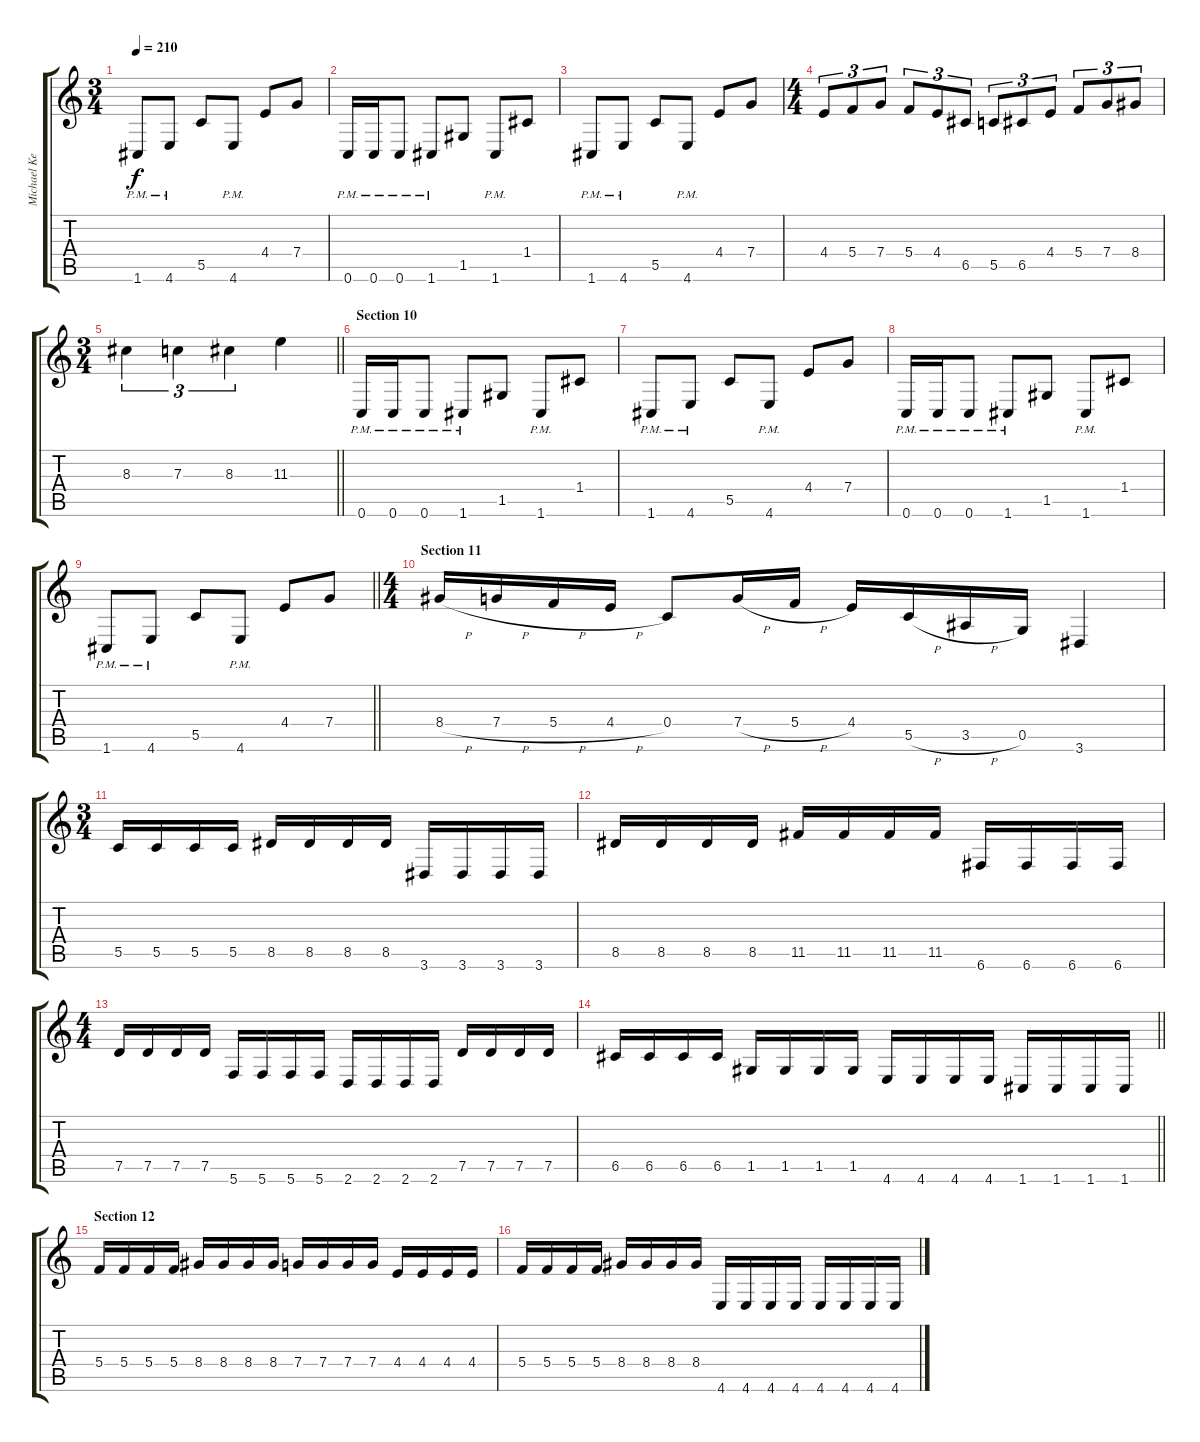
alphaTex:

\track ("Michael Keene - guitar" "Michael Ke") {instrument distortionguitar}
\staff {score tabs}
\tuning (D4 A3 F3 C3 G2 C2) {hide}
\ts (3 4)
\tempo 210
\clef g2
\ks c
1.6{pm}.8{dy f} 4.6{pm}.8 5.5.8 4.6{pm}.8 4.4.8 7.4.8 |
0.6{pm}.16 0.6{pm}.16 0.6{pm}.8 1.6{pm}.8 1.5.8 1.6{pm}.8 1.4.8 |
1.6{pm}.8 4.6{pm}.8 5.5.8 4.6{pm}.8 4.4.8 7.4.8 |
\ts (4 4)
4.4.8{tu (3 2)} 5.4.8{tu (3 2)} 7.4.8{tu (3 2)} 5.4.8{tu (3 2)} 4.4.8{tu (3 2)} 6.5.8{tu (3 2)} 5.5.8{tu (3 2)} 6.5.8{tu (3 2)} 4.4.8{tu (3 2)} 5.4.8{tu (3 2)} 7.4.8{tu (3 2)} 8.4.8{tu (3 2)} |
\ts (3 4)
\barLineRight lightlight
8.3.4{tu (3 2)} 7.3.4{tu (3 2)} 8.3.4{tu (3 2)} 11.3.4 |
\section ("" "Section 10")
0.6{pm}.16 0.6{pm}.16 0.6{pm}.8 1.6{pm}.8 1.5.8 1.6{pm}.8 1.4.8 |
1.6{pm}.8 4.6{pm}.8 5.5.8 4.6{pm}.8 4.4.8 7.4.8 |
0.6{pm}.16 0.6{pm}.16 0.6{pm}.8 1.6{pm}.8 1.5.8 1.6{pm}.8 1.4.8 |
\barLineRight lightlight
1.6{pm}.8 4.6{pm}.8 5.5.8 4.6{pm}.8 4.4.8 7.4.8 |
\ts (4 4)
\section ("" "Section 11")
8.4{h}.16 7.4{h}.16 5.4{h}.16 4.4{h}.16 0.4.8 7.4{h}.16 5.4{h}.16 4.4.16 5.5{h}.16 3.5{h}.16 0.5.16 3.6.4 |
\ts (3 4)
5.5.16 5.5.16 5.5.16 5.5.16 8.5.16 8.5.16 8.5.16 8.5.16 3.6.16 3.6.16 3.6.16 3.6.16 |
8.5.16 8.5.16 8.5.16 8.5.16 11.5.16 11.5.16 11.5.16 11.5.16 6.6.16 6.6.16 6.6.16 6.6.16 |
\ts (4 4)
7.5.16 7.5.16 7.5.16 7.5.16 5.6.16 5.6.16 5.6.16 5.6.16 2.6.16 2.6.16 2.6.16 2.6.16 7.5.16 7.5.16 7.5.16 7.5.16 |
\barLineRight lightlight
6.5.16 6.5.16 6.5.16 6.5.16 1.5.16 1.5.16 1.5.16 1.5.16 4.6.16 4.6.16 4.6.16 4.6.16 1.6.16 1.6.16 1.6.16 1.6.16 |
\section ("" "Section 12")
5.4.16 5.4.16 5.4.16 5.4.16 8.4.16 8.4.16 8.4.16 8.4.16 7.4.16 7.4.16 7.4.16 7.4.16 4.4.16 4.4.16 4.4.16 4.4.16 |
5.4.16 5.4.16 5.4.16 5.4.16 8.4.16 8.4.16 8.4.16 8.4.16 4.6.16 4.6.16 4.6.16 4.6.16 4.6.16 4.6.16 4.6.16 4.6.16
